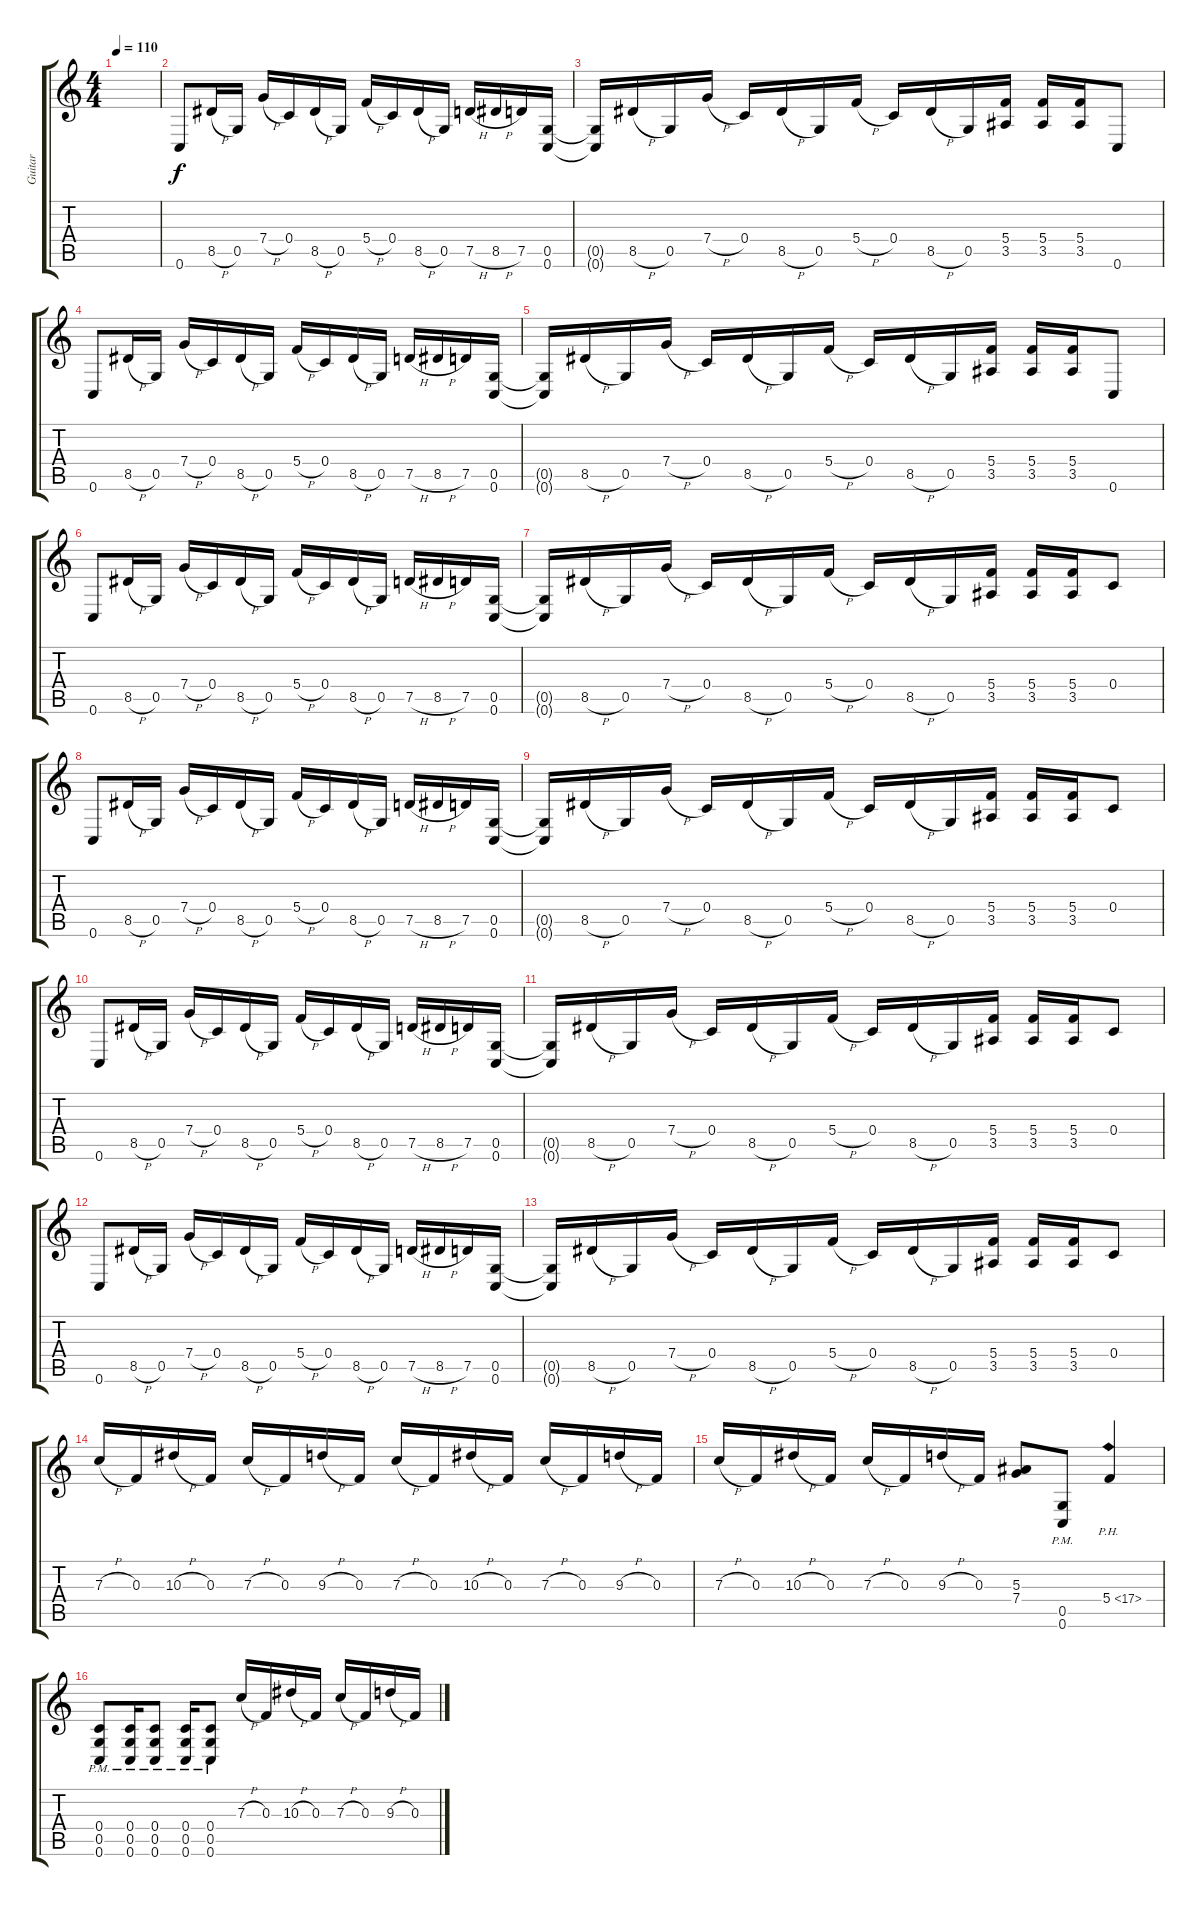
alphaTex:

\track ("Guitar" "Guitar") {instrument distortionguitar}
\staff {score tabs}
\tuning (D4 A3 F3 C3 G2 C2) {hide}
\ts (4 4)
\tempo 110
\clef g2
\ks c
|
0.6.8 8.5{h}.16 0.5.16 7.4{h}.16 0.4.16 8.5{h}.16 0.5.16 5.4{h}.16 0.4.16 8.5{h}.16 0.5.16 7.5{h}.16 8.5{h}.16 7.5.16 (0.5 0.6).16 |
(0.5{t} 0.6{t}).16 8.5{h}.16 0.5.16 7.4{h}.16 0.4.16 8.5{h}.16 0.5.16 5.4{h}.16 0.4.16 8.5{h}.16 0.5.16 (5.4 3.5).16 (5.4 3.5).16 (5.4 3.5).16 0.6.8 |
0.6.8 8.5{h}.16 0.5.16 7.4{h}.16 0.4.16 8.5{h}.16 0.5.16 5.4{h}.16 0.4.16 8.5{h}.16 0.5.16 7.5{h}.16 8.5{h}.16 7.5.16 (0.5 0.6).16 |
(0.5{t} 0.6{t}).16 8.5{h}.16 0.5.16 7.4{h}.16 0.4.16 8.5{h}.16 0.5.16 5.4{h}.16 0.4.16 8.5{h}.16 0.5.16 (5.4 3.5).16 (5.4 3.5).16 (5.4 3.5).16 0.6.8 |
0.6.8 8.5{h}.16 0.5.16 7.4{h}.16 0.4.16 8.5{h}.16 0.5.16 5.4{h}.16 0.4.16 8.5{h}.16 0.5.16 7.5{h}.16 8.5{h}.16 7.5.16 (0.5 0.6).16 |
(0.5{t} 0.6{t}).16 8.5{h}.16 0.5.16 7.4{h}.16 0.4.16 8.5{h}.16 0.5.16 5.4{h}.16 0.4.16 8.5{h}.16 0.5.16 (5.4 3.5).16 (5.4 3.5).16 (5.4 3.5).16 0.4.8 |
0.6.8 8.5{h}.16 0.5.16 7.4{h}.16 0.4.16 8.5{h}.16 0.5.16 5.4{h}.16 0.4.16 8.5{h}.16 0.5.16 7.5{h}.16 8.5{h}.16 7.5.16 (0.5 0.6).16 |
(0.5{t} 0.6{t}).16 8.5{h}.16 0.5.16 7.4{h}.16 0.4.16 8.5{h}.16 0.5.16 5.4{h}.16 0.4.16 8.5{h}.16 0.5.16 (5.4 3.5).16 (5.4 3.5).16 (5.4 3.5).16 0.4.8 |
0.6.8 8.5{h}.16 0.5.16 7.4{h}.16 0.4.16 8.5{h}.16 0.5.16 5.4{h}.16 0.4.16 8.5{h}.16 0.5.16 7.5{h}.16 8.5{h}.16 7.5.16 (0.5 0.6).16 |
(0.5{t} 0.6{t}).16 8.5{h}.16 0.5.16 7.4{h}.16 0.4.16 8.5{h}.16 0.5.16 5.4{h}.16 0.4.16 8.5{h}.16 0.5.16 (5.4 3.5).16 (5.4 3.5).16 (5.4 3.5).16 0.4.8 |
0.6.8 8.5{h}.16 0.5.16 7.4{h}.16 0.4.16 8.5{h}.16 0.5.16 5.4{h}.16 0.4.16 8.5{h}.16 0.5.16 7.5{h}.16 8.5{h}.16 7.5.16 (0.5 0.6).16 |
(0.5{t} 0.6{t}).16 8.5{h}.16 0.5.16 7.4{h}.16 0.4.16 8.5{h}.16 0.5.16 5.4{h}.16 0.4.16 8.5{h}.16 0.5.16 (5.4 3.5).16 (5.4 3.5).16 (5.4 3.5).16 0.4.8 |
7.3{h}.16 0.3.16 10.3{h}.16 0.3.16 7.3{h}.16 0.3.16 9.3{h}.16 0.3.16 7.3{h}.16 0.3.16 10.3{h}.16 0.3.16 7.3{h}.16 0.3.16 9.3{h}.16 0.3.16 |
7.3{h}.16 0.3.16 10.3{h}.16 0.3.16 7.3{h}.16 0.3.16 9.3{h}.16 0.3.16 (5.3 7.4).8 (0.5{pm} 0.6{pm}).8 5.4{ph 12}.4 |
(0.4{pm} 0.5{pm} 0.6{pm}).8 (0.4{pm} 0.5{pm} 0.6{pm}).16 (0.4{pm} 0.5{pm} 0.6{pm}).8 (0.4{pm} 0.5{pm} 0.6{pm}).16 (0.4{pm} 0.5{pm} 0.6{pm}).8 7.3{h}.16 0.3.16 10.3{h}.16 0.3.16 7.3{h}.16 0.3.16 9.3{h}.16 0.3.16
